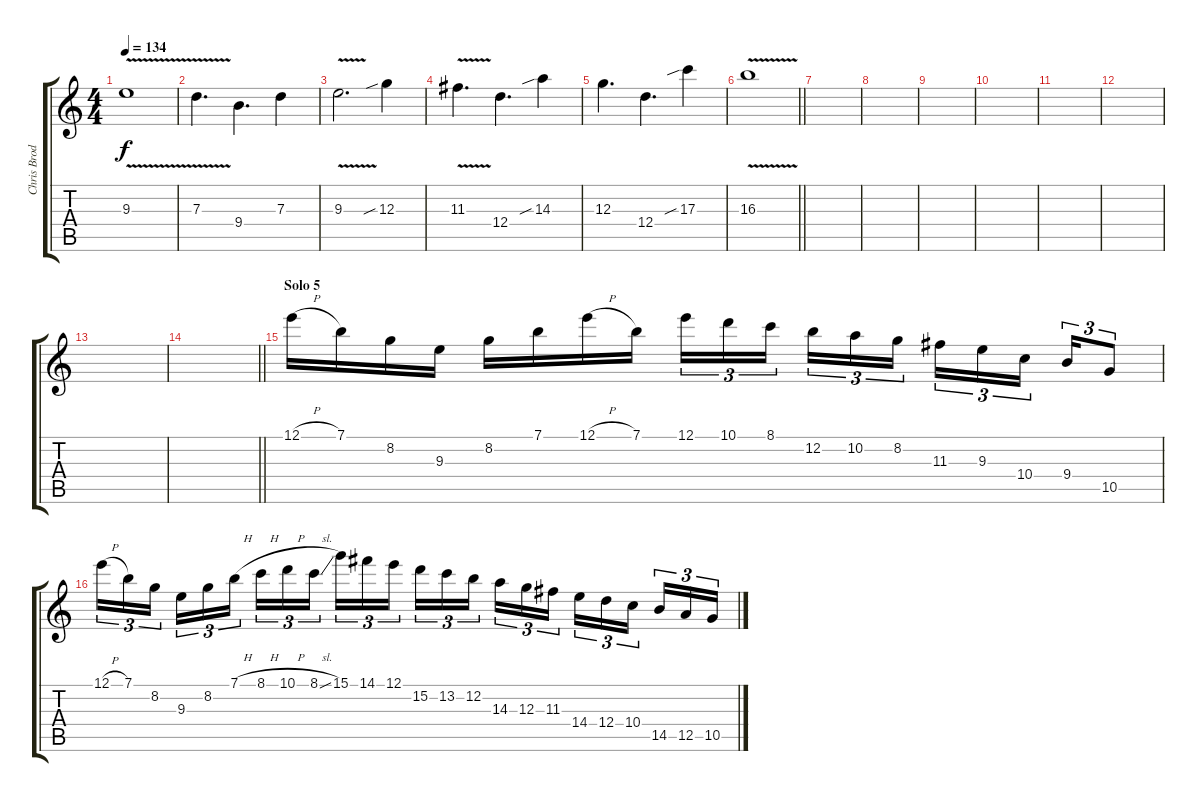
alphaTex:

\track ("Chris Broderick Solo" "Chris Brod") {instrument distortionguitar}
\staff {score tabs}
\tuning (E4 B3 G3 D3 A2 E2) {hide}
\ts (4 4)
\tempo 134
\clef g2
\ks c
9.3{v}.1{dy f} |
7.3{v}.4{d} 9.4.4{d} 7.3.4 |
9.3{v}.2{d} 12.3{sib}.4 |
11.3{v}.4{d} 12.4.4{d} 14.3{sib}.4 |
12.3.4{d} 12.4.4{d} 17.3{sib}.4 |
\barLineRight lightlight
16.3{v}.1 |
\section ("" "")
|
|
|
|
|
|
|
\barLineRight lightlight
|
\section ("" "Solo 5")
12.1{h}.16 7.1.16 8.2.16 9.3.16 8.2.16 7.1.16 12.1{h}.16 7.1.16 12.1.16{tu (3 2)} 10.1.16{tu (3 2)} 8.1.16{tu (3 2) beam splitsecondary} 12.2.16{tu (3 2)} 10.2.16{tu (3 2)} 8.2.16{tu (3 2)} 11.3.16{tu (3 2)} 9.3.16{tu (3 2)} 10.4.16{tu (3 2) beam splitsecondary} 9.4.16{tu (3 2)} 10.5.8{tu (3 2)} |
12.1{h}.16{tu (3 2)} 7.1.16{tu (3 2)} 8.2.16{tu (3 2) beam splitsecondary} 9.3.16{tu (3 2)} 8.2.16{tu (3 2)} 7.1{h}.16{tu (3 2)} 8.1{h}.16{tu (3 2)} 10.1{h}.16{tu (3 2)} 8.1{sl}.16{tu (3 2) beam splitsecondary} 15.1.16{tu (3 2)} 14.1.16{tu (3 2)} 12.1.16{tu (3 2)} 15.2.16{tu (3 2)} 13.2.16{tu (3 2)} 12.2.16{tu (3 2) beam splitsecondary} 14.3.16{tu (3 2)} 12.3.16{tu (3 2)} 11.3.16{tu (3 2)} 14.4.16{tu (3 2)} 12.4.16{tu (3 2)} 10.4.16{tu (3 2) beam splitsecondary} 14.5.16{tu (3 2)} 12.5.16{tu (3 2)} 10.5.16{tu (3 2)}
